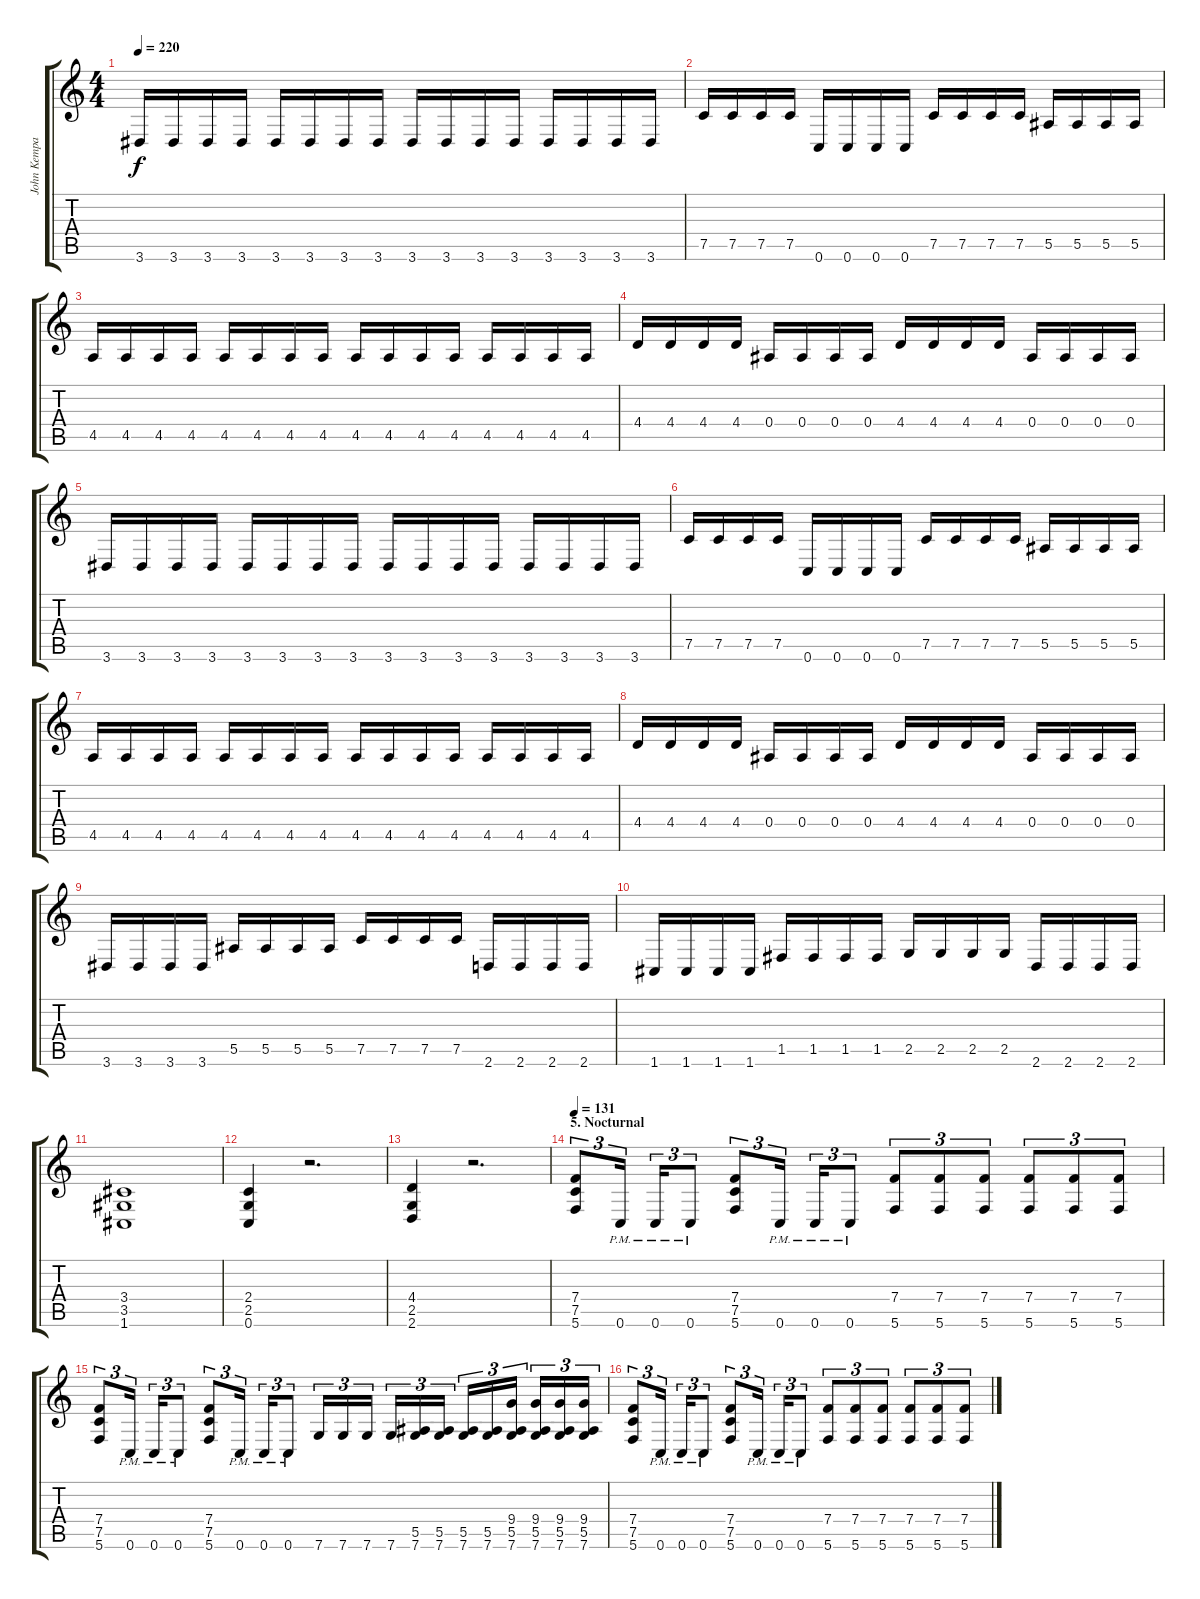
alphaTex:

\track ("John Kempainen (Rhythm Guitar)" "John Kempa") {instrument distortionguitar}
\staff {score tabs}
\tuning (C4 G3 Eb3 Bb2 F2 C2) {hide}
\ts (4 4)
\tempo 220
\clef g2
\ks c
3.6.16{dy f} 3.6.16 3.6.16 3.6.16 3.6.16 3.6.16 3.6.16 3.6.16 3.6.16 3.6.16 3.6.16 3.6.16 3.6.16 3.6.16 3.6.16 3.6.16 |
7.5.16 7.5.16 7.5.16 7.5.16 0.6.16 0.6.16 0.6.16 0.6.16 7.5.16 7.5.16 7.5.16 7.5.16 5.5.16 5.5.16 5.5.16 5.5.16 |
4.5.16 4.5.16 4.5.16 4.5.16 4.5.16 4.5.16 4.5.16 4.5.16 4.5.16 4.5.16 4.5.16 4.5.16 4.5.16 4.5.16 4.5.16 4.5.16 |
4.4.16 4.4.16 4.4.16 4.4.16 0.4.16 0.4.16 0.4.16 0.4.16 4.4.16 4.4.16 4.4.16 4.4.16 0.4.16 0.4.16 0.4.16 0.4.16 |
3.6.16 3.6.16 3.6.16 3.6.16 3.6.16 3.6.16 3.6.16 3.6.16 3.6.16 3.6.16 3.6.16 3.6.16 3.6.16 3.6.16 3.6.16 3.6.16 |
7.5.16 7.5.16 7.5.16 7.5.16 0.6.16 0.6.16 0.6.16 0.6.16 7.5.16 7.5.16 7.5.16 7.5.16 5.5.16 5.5.16 5.5.16 5.5.16 |
4.5.16 4.5.16 4.5.16 4.5.16 4.5.16 4.5.16 4.5.16 4.5.16 4.5.16 4.5.16 4.5.16 4.5.16 4.5.16 4.5.16 4.5.16 4.5.16 |
4.4.16 4.4.16 4.4.16 4.4.16 0.4.16 0.4.16 0.4.16 0.4.16 4.4.16 4.4.16 4.4.16 4.4.16 0.4.16 0.4.16 0.4.16 0.4.16 |
3.6.16 3.6.16 3.6.16 3.6.16 5.5.16 5.5.16 5.5.16 5.5.16 7.5.16 7.5.16 7.5.16 7.5.16 2.6.16 2.6.16 2.6.16 2.6.16 |
1.6.16 1.6.16 1.6.16 1.6.16 1.5.16 1.5.16 1.5.16 1.5.16 2.5.16 2.5.16 2.5.16 2.5.16 2.6.16 2.6.16 2.6.16 2.6.16 |
(3.4 3.5 1.6).1 |
(2.4 2.5 0.6).4 r.2{d} |
(4.4 2.5 2.6).4 r.2{d} |
\section ("" "5. Nocturnal")
\tempo 131
(7.4 7.5 5.6).8{tu (3 2)} 0.6{pm}.16{tu (3 2)} 0.6{pm}.16{tu (3 2)} 0.6{pm}.8{tu (3 2)} (7.4 7.5 5.6).8{tu (3 2)} 0.6{pm}.16{tu (3 2)} 0.6{pm}.16{tu (3 2)} 0.6{pm}.8{tu (3 2)} (7.4 5.6).8{tu (3 2)} (7.4 5.6).8{tu (3 2)} (7.4 5.6).8{tu (3 2)} (7.4 5.6).8{tu (3 2)} (7.4 5.6).8{tu (3 2)} (7.4 5.6).8{tu (3 2)} |
(7.4 7.5 5.6).8{tu (3 2)} 0.6{pm}.16{tu (3 2)} 0.6{pm}.16{tu (3 2)} 0.6{pm}.8{tu (3 2)} (7.4 7.5 5.6).8{tu (3 2)} 0.6{pm}.16{tu (3 2)} 0.6{pm}.16{tu (3 2)} 0.6{pm}.8{tu (3 2)} 7.6.16{tu (3 2)} 7.6.16{tu (3 2)} 7.6.16{tu (3 2)} 7.6.16{tu (3 2)} (5.5 7.6).16{tu (3 2)} (5.5 7.6).16{tu (3 2)} (5.5 7.6).16{tu (3 2)} (5.5 7.6).16{tu (3 2)} (9.4 5.5 7.6).16{tu (3 2)} (9.4 5.5 7.6).16{tu (3 2)} (9.4 5.5 7.6).16{tu (3 2)} (9.4 5.5 7.6).16{tu (3 2)} |
(7.4 7.5 5.6).8{tu (3 2)} 0.6{pm}.16{tu (3 2)} 0.6{pm}.16{tu (3 2)} 0.6{pm}.8{tu (3 2)} (7.4 7.5 5.6).8{tu (3 2)} 0.6{pm}.16{tu (3 2)} 0.6{pm}.16{tu (3 2)} 0.6{pm}.8{tu (3 2)} (7.4 5.6).8{tu (3 2)} (7.4 5.6).8{tu (3 2)} (7.4 5.6).8{tu (3 2)} (7.4 5.6).8{tu (3 2)} (7.4 5.6).8{tu (3 2)} (7.4 5.6).8{tu (3 2)}
